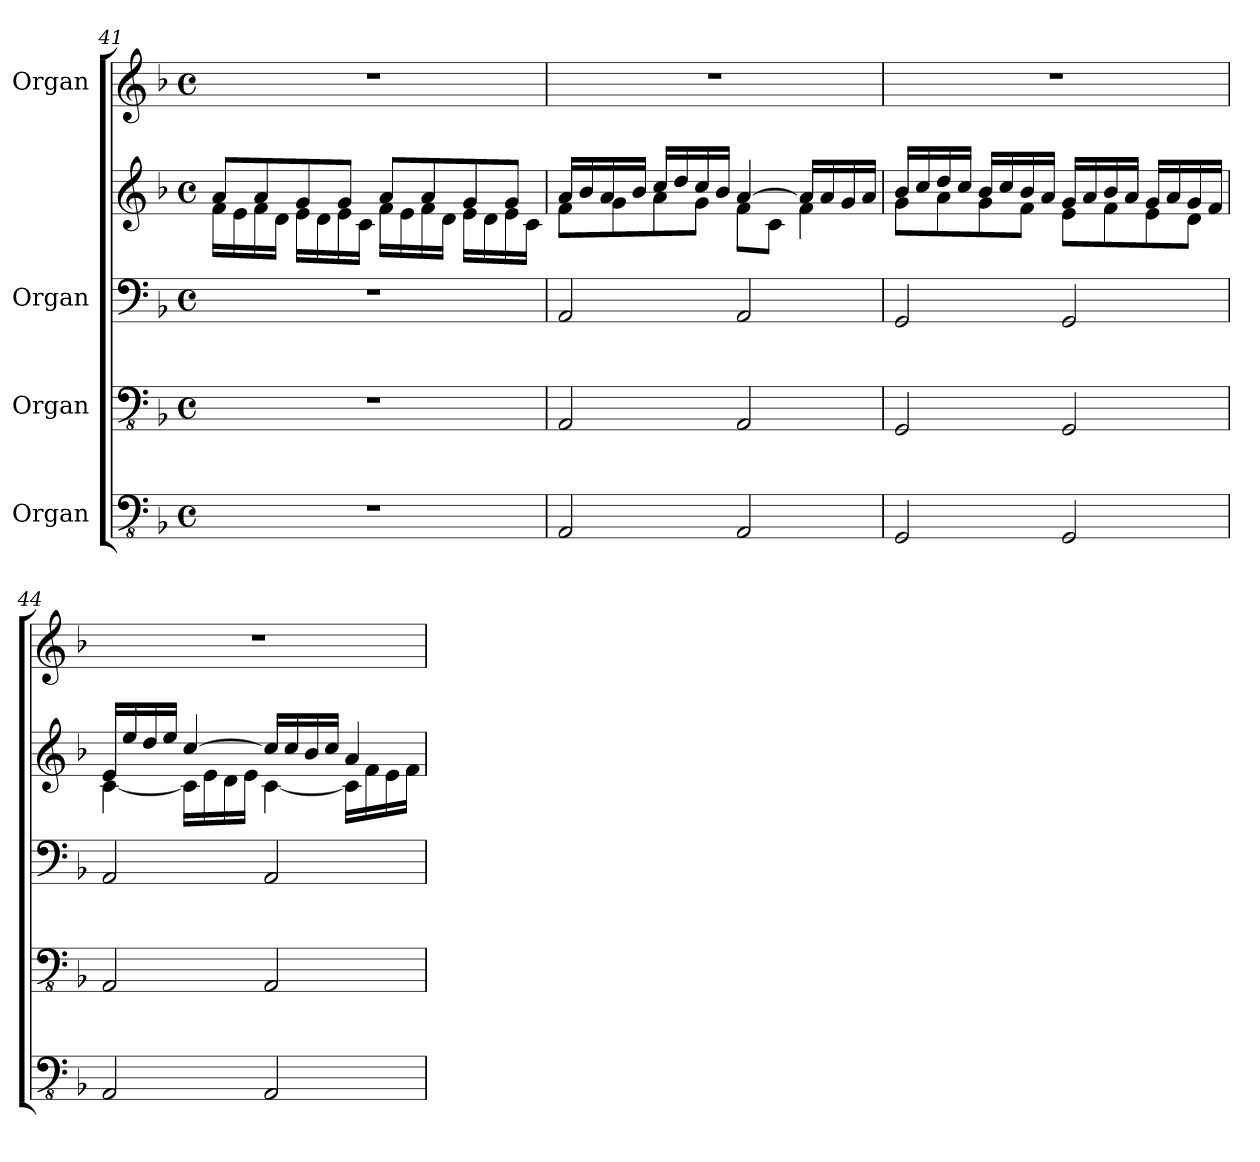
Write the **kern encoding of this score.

**kern	**kern	**kern	**kern	**kern
*part4	*part3	*part2	*part2	*part1
*staff5	*staff4	*staff3	*staff2	*staff1
*I"Organ	*I"Organ	*I"Organ	*	*I"Organ
!!LO:LB:g=z
*clefFv4	*clefFv4	*clefF4	*clefG2	*clefG2
*k[b-]	*k[b-]	*k[b-]	*k[b-]	*k[b-]
*M4/4	*M4/4	*M4/4	*M4/4	*M4/4
*met(c)	*met(c)	*met(c)	*met(c)	*met(c)
=41	=41	=41	=41	=41
*	*	*	*^	*
1r	1r	1r	8a/L	16f\LL	1r
.	.	.	.	16e\	.
.	.	.	8a/	16f\	.
.	.	.	.	16d\JJ	.
.	.	.	8g/	16e\LL	.
.	.	.	.	16d\	.
.	.	.	8g/J	16e\	.
.	.	.	.	16c\JJ	.
.	.	.	8a/L	16f\LL	.
.	.	.	.	16e\	.
.	.	.	8a/	16f\	.
.	.	.	.	16d\JJ	.
.	.	.	8g/	16e\LL	.
.	.	.	.	16d\	.
.	.	.	8g/J	16e\	.
.	.	.	.	16c\JJ	.
=42	=42	=42	=42	=42	=42
2AAA/	2AAA/	2AA/	16a/LL	8f\L	1r
.	.	.	16b-/	.	.
.	.	.	16a/	8g\	.
.	.	.	16b-/JJ	.	.
.	.	.	16cc/LL	8a\	.
.	.	.	16dd/	.	.
.	.	.	16cc/	8g\J	.
.	.	.	16b-/JJ	.	.
2AAA/	2AAA/	2AA/	[4a/	8f\L	.
.	.	.	.	8c\J	.
.	.	.	16a/LL]	4f\	.
.	.	.	16a/	.	.
.	.	.	16g/	.	.
.	.	.	16a/JJ	.	.
=43	=43	=43	=43	=43	=43
2GGG/	2GGG/	2GG/	16b-/LL	8g\L	1r
.	.	.	16cc/	.	.
.	.	.	16dd/	8a\	.
.	.	.	16cc/JJ	.	.
.	.	.	16b-/LL	8g\	.
.	.	.	16cc/	.	.
.	.	.	16b-/	8f\J	.
.	.	.	16a/JJ	.	.
2GGG/	2GGG/	2GG/	16g/LL	8e\L	.
.	.	.	16a/	.	.
.	.	.	16b-/	8f\	.
.	.	.	16a/JJ	.	.
.	.	.	16g/LL	8e\	.
.	.	.	16a/	.	.
.	.	.	16g/	8d\J	.
.	.	.	16f/JJ	.	.
!!LO:LB:g=z
=44	=44	=44	=44	=44	=44
2AAA/	2AAA/	2AA/	16e/LL	[4c\	1r
.	.	.	16ee/	.	.
.	.	.	16dd/	.	.
.	.	.	16ee/JJ	.	.
.	.	.	[4cc/	16c\LL]	.
.	.	.	.	16e\	.
.	.	.	.	16d\	.
.	.	.	.	16e\JJ	.
2AAA/	2AAA/	2AA/	16cc/LL]	[4c\	.
.	.	.	16cc/	.	.
.	.	.	16b-/	.	.
.	.	.	16cc/JJ	.	.
.	.	.	4a/	16c\LL]	.
.	.	.	.	16f\	.
.	.	.	.	16e\	.
.	.	.	.	16f\JJ	.
*	*	*	*v	*v	*
=	=	=	=	=
*-	*-	*-	*-	*-
